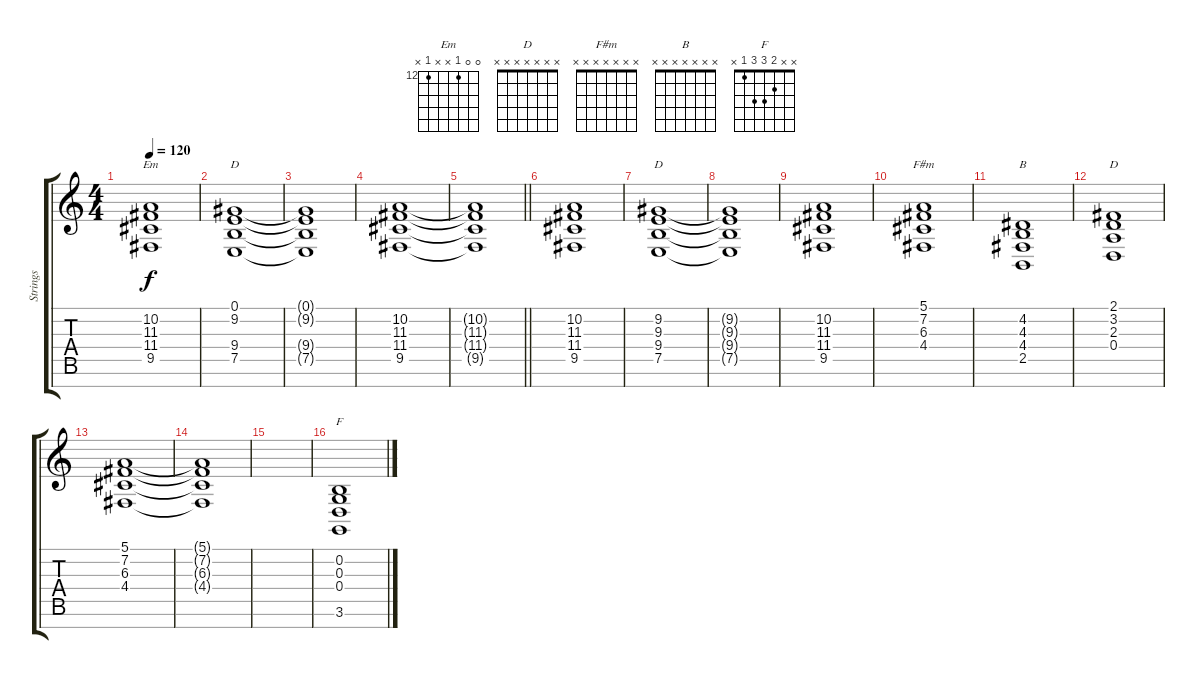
\track ("Strings" "Strings") {instrument stringensemble1}
\staff {score tabs}
\tuning (E4 B3 G3 D3 A2 E2 B1) {hide}
\chord ("Em" 0 0 12 x x 12 x) {firstfret 12}
\chord ("D" 2 3 2 0 x x x) {barre 2}
\chord ("D" x x 11 12 12 10 x) {firstfret 10}
\chord ("F#m" x x x x x x x)
\chord ("B" x x x x x x x)
\chord ("D" x x x x x x x)
\chord ("F" x x 2 3 3 1 x)
\ts (4 4)
\tempo 120
\clef g2
\ks c
(10.2{t} 11.3{t} 11.4{t} 9.5{t}).1{ch "Em" dy f} |
(0.1 9.2 9.4 7.5).1{ch "D"} |
(0.1{t} 9.2{t} 9.4{t} 7.5{t}).1 |
(10.2 11.3 11.4 9.5).1 |
\barLineRight lightlight
(10.2{t} 11.3{t} 11.4{t} 9.5{t}).1 |
(10.2 11.3 11.4 9.5).1 |
(9.2 9.3 9.4 7.5).1{ch "D"} |
(9.2{t} 9.3{t} 9.4{t} 7.5{t}).1 |
(10.2 11.3 11.4 9.5).1 |
(5.1 7.2 6.3 4.4).1{ch "F#m"} |
(4.2 4.3 4.4 2.5).1{ch "B"} |
(2.1 3.2 2.3 0.4).1{ch "D"} |
(5.1 7.2 6.3 4.4).1 |
(5.1{t} 7.2{t} 6.3{t} 4.4{t}).1 |
|
(0.2 0.3 0.4 3.6).1{ch "F"}
